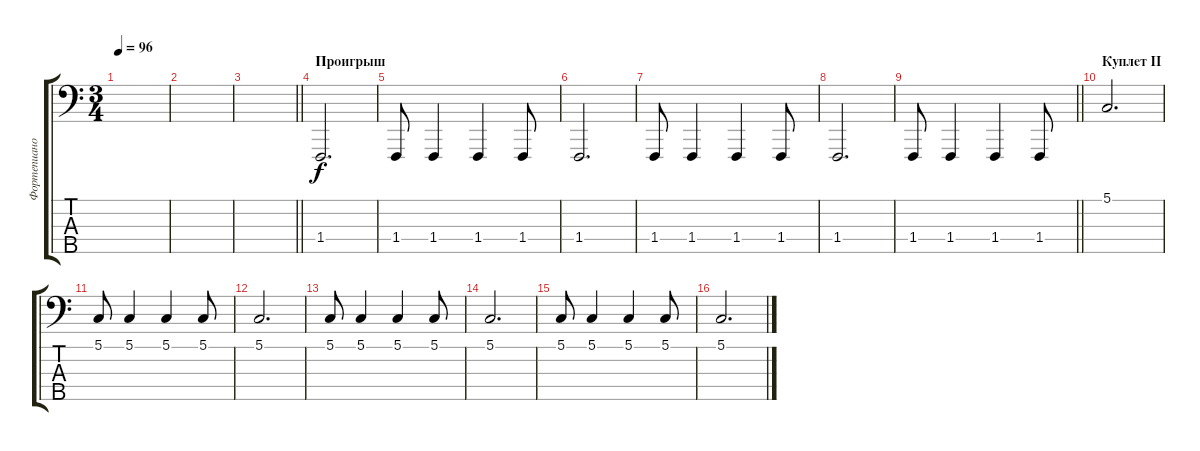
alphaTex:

\track ("Фортепиано (левая рука)" "Фортепиано") {instrument brightacousticpiano}
\staff {score tabs}
\tuning (G2 D2 A1 E1 B0) {hide}
\ts (3 4)
\tempo 96
\clef f4
\ks c
|
|
\barLineRight lightlight
|
\section ("" "Проигрыш")
1.4.2{d} |
1.4.8 1.4.4 1.4.4 1.4.8 |
1.4.2{d} |
1.4.8 1.4.4 1.4.4 1.4.8 |
1.4.2{d} |
\barLineRight lightlight
1.4.8 1.4.4 1.4.4 1.4.8 |
\section ("" "Куплет II")
5.1.2{d} |
5.1.8 5.1.4 5.1.4 5.1.8 |
5.1.2{d} |
5.1.8 5.1.4 5.1.4 5.1.8 |
5.1.2{d} |
5.1.8 5.1.4 5.1.4 5.1.8 |
5.1.2{d}
